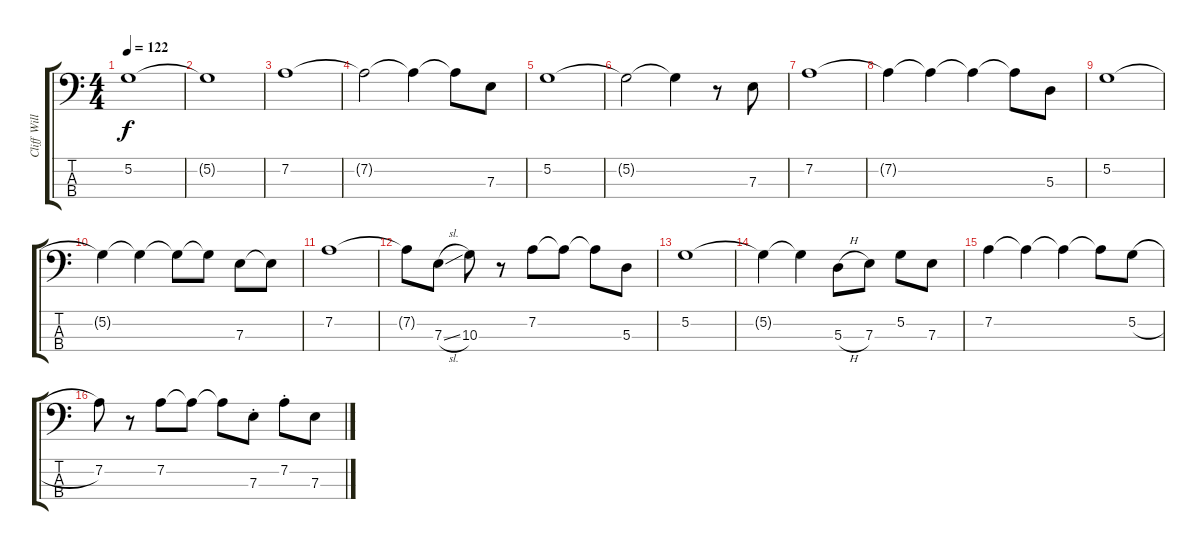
\track ("Cliff Williams" "Cliff Will") {instrument electricbassfinger}
\staff {score tabs}
\tuning (G2 D2 A1 E1) {hide}
\ts (4 4)
\tempo 122
\clef f4
\ks c
5.2.1{dy f} |
5.2{t}.1 |
7.2.1 |
7.2{t}.2 7.2{t}.4 7.2{t}.8 7.3.8 |
5.2.1 |
5.2{t}.2 5.2{t}.4 r.8 7.3.8 |
7.2.1 |
7.2{t}.4 7.2{t}.4 7.2{t}.4 7.2{t}.8 5.3.8 |
5.2.1 |
5.2{t}.4 5.2{t}.4 5.2{t}.8 5.2{t}.8 7.3.8 7.3{t}.8 |
7.2.1 |
7.2{t}.8 7.3{sl}.8 10.3.8 r.8 7.2.8 7.2{t}.8 7.2{t}.8 5.3.8 |
5.2.1 |
5.2{t}.4 5.2{t}.4 5.3{h}.8 7.3.8 5.2.8 7.3.8 |
7.2.4 7.2{t}.4 7.2{t}.4 7.2{t}.8 5.2{h}.8 |
7.2.8 r.8 7.2.8 7.2{t}.8 7.2{t}.8 7.3{st}.8 7.2{st}.8 7.3.8
